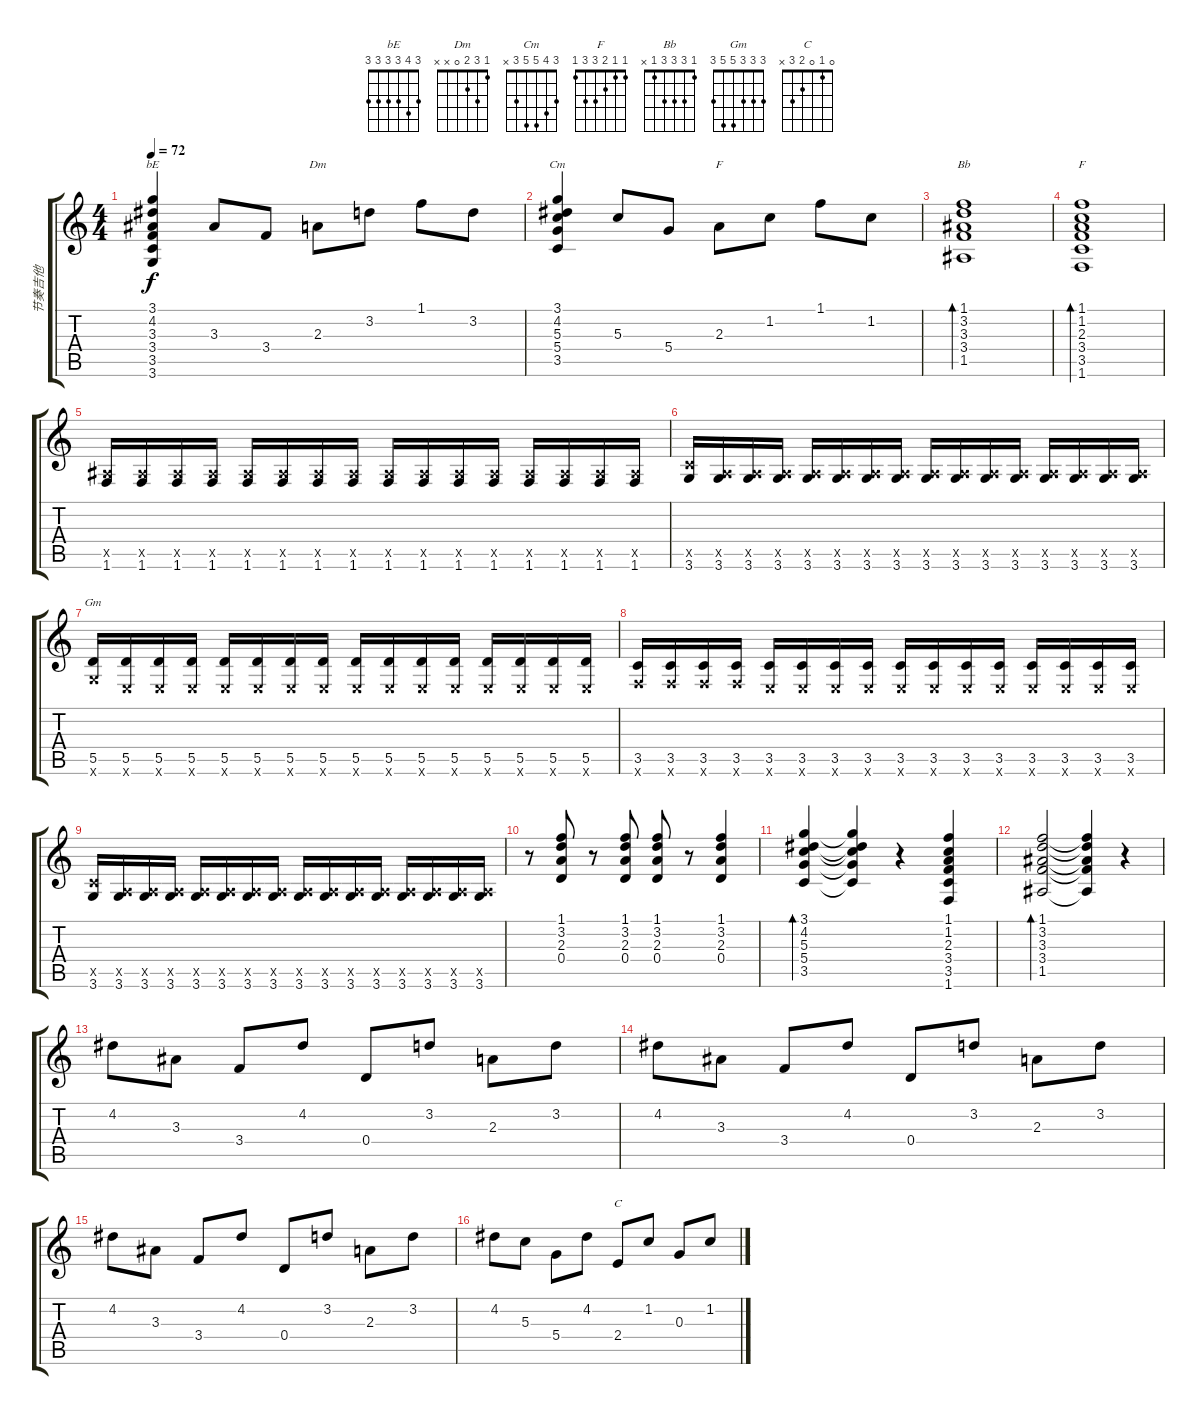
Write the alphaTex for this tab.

\track ("节奏吉他" "节奏吉他") {instrument acousticguitarsteel}
\staff {score tabs}
\tuning (E4 B3 G3 D3 A2 E2) {hide}
\chord ("bE" 3 4 3 3 3 3)
\chord ("Dm" 1 3 2 0 x x)
\chord ("Cm" 3 4 5 5 3 x)
\chord ("F" 1 1 2 3 0 1)
\chord ("Bb" 1 3 3 3 1 x)
\chord ("F" 1 1 2 3 3 1)
\chord ("Gm" 3 3 3 5 5 3)
\chord ("C" 0 1 0 2 3 x)
\ts (4 4)
\tempo 72
\clef g2
\ks c
(3.1 4.2 3.3 3.4 3.5 3.6).4{ch "bE" dy f} 3.3.8 3.4.8 2.3.8{ch "Dm"} 3.2.8 1.1.8 3.2.8 |
(3.1 4.2 5.3 5.4 3.5).4{ch "Cm"} 5.3.8 5.4.8 2.3.8{ch "F"} 1.2.8 1.1.8 1.2.8 |
(1.1 3.2 3.3 3.4 1.5).1{bd 120 ch "Bb"} |
(1.1 1.2 2.3 3.4 3.5 1.6).1{bd 120 ch "F"} |
(1.5{x} 1.6).16 (1.5{x} 1.6).16 (1.5{x} 1.6).16 (1.5{x} 1.6).16 (1.5{x} 1.6).16 (1.5{x} 1.6).16 (1.5{x} 1.6).16 (1.5{x} 1.6).16 (1.5{x} 1.6).16 (1.5{x} 1.6).16 (1.5{x} 1.6).16 (1.5{x} 1.6).16 (1.5{x} 1.6).16 (1.5{x} 1.6).16 (1.5{x} 1.6).16 (1.5{x} 1.6).16 |
(3.5{x} 3.6).16 (0.5{x} 3.6).16 (0.5{x} 3.6).16 (0.5{x} 3.6).16 (0.5{x} 3.6).16 (0.5{x} 3.6).16 (0.5{x} 3.6).16 (0.5{x} 3.6).16 (0.5{x} 3.6).16 (0.5{x} 3.6).16 (0.5{x} 3.6).16 (0.5{x} 3.6).16 (0.5{x} 3.6).16 (0.5{x} 3.6).16 (0.5{x} 3.6).16 (0.5{x} 3.6).16 |
(5.5 3.6{x}).16{ch "Gm"} (5.5 0.6{x}).16 (5.5 0.6{x}).16 (5.5 0.6{x}).16 (5.5 0.6{x}).16 (5.5 0.6{x}).16 (5.5 0.6{x}).16 (5.5 0.6{x}).16 (5.5 0.6{x}).16 (5.5 0.6{x}).16 (5.5 0.6{x}).16 (5.5 0.6{x}).16 (5.5 0.6{x}).16 (5.5 0.6{x}).16 (5.5 0.6{x}).16 (5.5 0.6{x}).16 |
(3.5 1.6{x}).16 (3.5 1.6{x}).16 (3.5 1.6{x}).16 (3.5 1.6{x}).16 (3.5 0.6{x}).16 (3.5 0.6{x}).16 (3.5 0.6{x}).16 (3.5 0.6{x}).16 (3.5 0.6{x}).16 (3.5 0.6{x}).16 (3.5 0.6{x}).16 (3.5 0.6{x}).16 (3.5 0.6{x}).16 (3.5 0.6{x}).16 (3.5 0.6{x}).16 (3.5 0.6{x}).16 |
(3.5{x} 3.6).16 (0.5{x} 3.6).16 (0.5{x} 3.6).16 (0.5{x} 3.6).16 (0.5{x} 3.6).16 (0.5{x} 3.6).16 (0.5{x} 3.6).16 (0.5{x} 3.6).16 (0.5{x} 3.6).16 (0.5{x} 3.6).16 (0.5{x} 3.6).16 (0.5{x} 3.6).16 (0.5{x} 3.6).16 (0.5{x} 3.6).16 (0.5{x} 3.6).16 (0.5{x} 3.6).16 |
r.8 (1.1 3.2 2.3 0.4).8 r.8 (1.1 3.2 2.3 0.4).8 (1.1 3.2 2.3 0.4).8 r.8 (1.1 3.2 2.3 0.4).4 |
(3.1 4.2 5.3 5.4 3.5).4{bd 120} (3.1{t} 4.2{t} 5.3{t} 5.4{t} 3.5{t}).4 r.4 (1.1 1.2 2.3 3.4 3.5 1.6).4 |
(1.1 3.2 3.3 3.4 1.5).2{bd 120} (1.1{t} 3.2{t} 3.3{t} 3.4{t} 1.5{t}).4 r.4 |
4.2.8 3.3.8 3.4.8 4.2.8 0.4.8 3.2.8 2.3.8 3.2.8 |
4.2.8 3.3.8 3.4.8 4.2.8 0.4.8 3.2.8 2.3.8 3.2.8 |
4.2.8 3.3.8 3.4.8 4.2.8 0.4.8 3.2.8 2.3.8 3.2.8 |
4.2.8 5.3.8 5.4.8 4.2.8 2.4.8{ch "C"} 1.2.8 0.3.8 1.2.8
